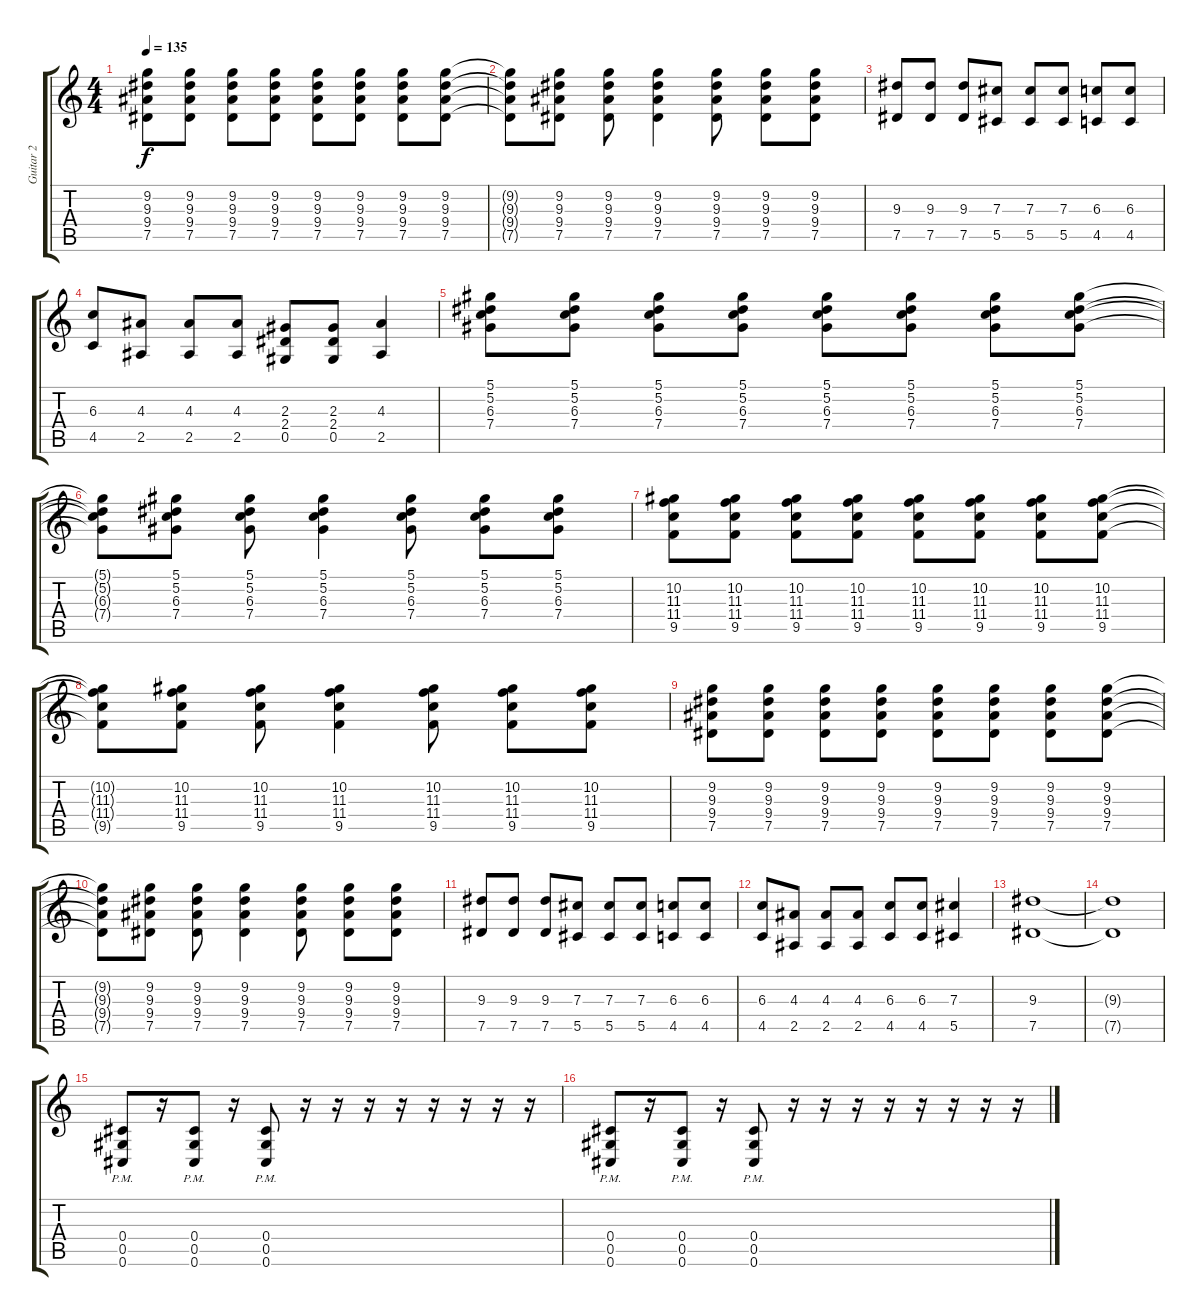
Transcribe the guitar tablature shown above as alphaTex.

\track ("Guitar 2" "Guitar 2") {instrument overdrivenguitar}
\staff {score tabs}
\tuning (Eb4 Bb3 Gb3 Db3 Ab2 Db2) {hide}
\ts (4 4)
\tempo 135
\clef g2
\ks c
(9.2 9.3 9.4 7.5).8{dy f} (9.2 9.3 9.4 7.5).8 (9.2 9.3 9.4 7.5).8 (9.2 9.3 9.4 7.5).8 (9.2 9.3 9.4 7.5).8 (9.2 9.3 9.4 7.5).8 (9.2 9.3 9.4 7.5).8 (9.2 9.3 9.4 7.5).8 |
(9.2{t} 9.3{t} 9.4{t} 7.5{t}).8 (9.2 9.3 9.4 7.5).8 (9.2 9.3 9.4 7.5).8 (9.2 9.3 9.4 7.5).4 (9.2 9.3 9.4 7.5).8 (9.2 9.3 9.4 7.5).8 (9.2 9.3 9.4 7.5).8 |
(9.3 7.5).8 (9.3 7.5).8 (9.3 7.5).8 (7.3 5.5).8 (7.3 5.5).8 (7.3 5.5).8 (6.3 4.5).8 (6.3 4.5).8 |
(6.3 4.5).8 (4.3 2.5).8 (4.3 2.5).8 (4.3 2.5).8 (2.3 2.4 0.5).8 (2.3 2.4 0.5).8 (4.3 2.5).4 |
(5.1 5.2 6.3 7.4).8 (5.1 5.2 6.3 7.4).8 (5.1 5.2 6.3 7.4).8 (5.1 5.2 6.3 7.4).8 (5.1 5.2 6.3 7.4).8 (5.1 5.2 6.3 7.4).8 (5.1 5.2 6.3 7.4).8 (5.1 5.2 6.3 7.4).8 |
(5.1{t} 5.2{t} 6.3{t} 7.4{t}).8 (5.1 5.2 6.3 7.4).8 (5.1 5.2 6.3 7.4).8 (5.1 5.2 6.3 7.4).4 (5.1 5.2 6.3 7.4).8 (5.1 5.2 6.3 7.4).8 (5.1 5.2 6.3 7.4).8 |
(10.2 11.3 11.4 9.5).8 (10.2 11.3 11.4 9.5).8 (10.2 11.3 11.4 9.5).8 (10.2 11.3 11.4 9.5).8 (10.2 11.3 11.4 9.5).8 (10.2 11.3 11.4 9.5).8 (10.2 11.3 11.4 9.5).8 (10.2 11.3 11.4 9.5).8 |
(10.2{t} 11.3{t} 11.4{t} 9.5{t}).8 (10.2 11.3 11.4 9.5).8 (10.2 11.3 11.4 9.5).8 (10.2 11.3 11.4 9.5).4 (10.2 11.3 11.4 9.5).8 (10.2 11.3 11.4 9.5).8 (10.2 11.3 11.4 9.5).8 |
(9.2 9.3 9.4 7.5).8 (9.2 9.3 9.4 7.5).8 (9.2 9.3 9.4 7.5).8 (9.2 9.3 9.4 7.5).8 (9.2 9.3 9.4 7.5).8 (9.2 9.3 9.4 7.5).8 (9.2 9.3 9.4 7.5).8 (9.2 9.3 9.4 7.5).8 |
(9.2{t} 9.3{t} 9.4{t} 7.5{t}).8 (9.2 9.3 9.4 7.5).8 (9.2 9.3 9.4 7.5).8 (9.2 9.3 9.4 7.5).4 (9.2 9.3 9.4 7.5).8 (9.2 9.3 9.4 7.5).8 (9.2 9.3 9.4 7.5).8 |
(9.3 7.5).8 (9.3 7.5).8 (9.3 7.5).8 (7.3 5.5).8 (7.3 5.5).8 (7.3 5.5).8 (6.3 4.5).8 (6.3 4.5).8 |
(6.3 4.5).8 (4.3 2.5).8 (4.3 2.5).8 (4.3 2.5).8 (6.3 4.5).8 (6.3 4.5).8 (7.3 5.5).4 |
(9.3 7.5).1 |
(9.3{t} 7.5{t}).1 |
(0.4{pm} 0.5{pm} 0.6{pm}).8 r.16 (0.4{pm} 0.5{pm} 0.6{pm}).8 r.16 (0.4{pm} 0.5{pm} 0.6{pm}).8 r.16 r.16 r.16 r.16 r.16 r.16 r.16 r.16 |
(0.4{pm} 0.5{pm} 0.6{pm}).8 r.16 (0.4{pm} 0.5{pm} 0.6{pm}).8 r.16 (0.4{pm} 0.5{pm} 0.6{pm}).8 r.16 r.16 r.16 r.16 r.16 r.16 r.16 r.16
